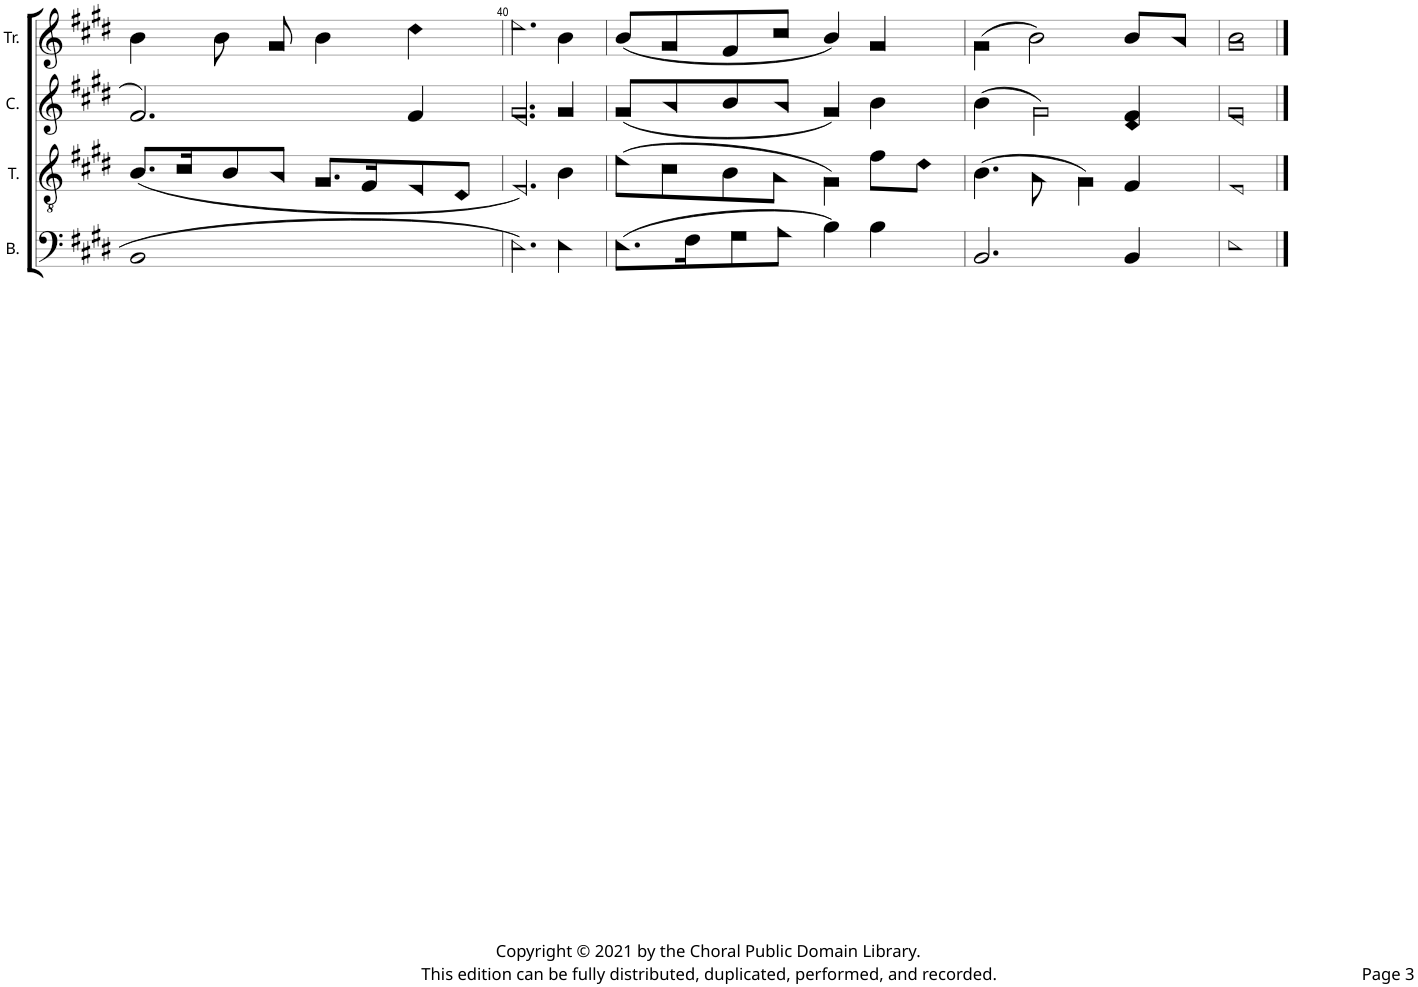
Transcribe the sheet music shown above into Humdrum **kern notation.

**kern	**kern	**kern	**kern
*part4	*part3	*part2	*part1
*staff4	*staff3	*staff2	*staff1
*I"B.	*I"T.	*I"C.	*I"Tr.
*I'B.	*I'T.	*I'C.	*I'Tr.
!!LO:PB:g=z
*clefF4	*clefGv2	*clefG2	*clefG2
*k[f#c#g#d#]	*k[f#c#g#d#]	*k[f#c#g#d#]	*k[f#c#g#d#]
*M4/4	*M4/4	*M4/4	*M4/4
*met(c)	*met(c)	*met(c)	*met(c)
=39	=39	=39	=39
1BB!	(8.B!/L	2.f#!/	4b!\
.	16c#!/K	.	.
.	8B!/	.	8b!\
.	8A!/J	.	8g#!/
.	8.G#!/L	.	4b!\
.	16F#!/K	.	.
.	8E!/	4f#!/	4dd#!\
.	8D#!/J	.	.
=40	=40	=40	=40
2.E!\	2.E!/)	2.e!/ 2.g#!/	2.ee!\
4E!\	4B!\	4g#!/	4b!\
=41	=41	=41	=41
(8.E!\L	(8e!\L	(8g#!/L	(8b!/L
.	8c#!\	8a!/	8g#!/
16F#!\K	.	.	.
8G#!\	8B!\	8b!/	8f#!/
8A!\J	8A!\J	8a!/J	8cc#!/J
4B!\)	4G#!\)	4g#!/)	4b!/)
4B!\	8f#!\L	4b!\	4g#!/
.	8d#!\J	.	.
=42	=42	=42	=42
2.BB!/	(4.B!\	(4b!\	(4g#!\
.	.	2g#!\)	2b!\)
.	8A!\	.	.
.	4G#!\)	.	.
4BB!/	4F#!/	4d#!/ 4f#!/	8b!/L
.	.	.	8a!/J
=43	=43	=43	=43
1E!	1E!	1e! 1g#!	1g#! 1b!
==	==	==	==
*-	*-	*-	*-
